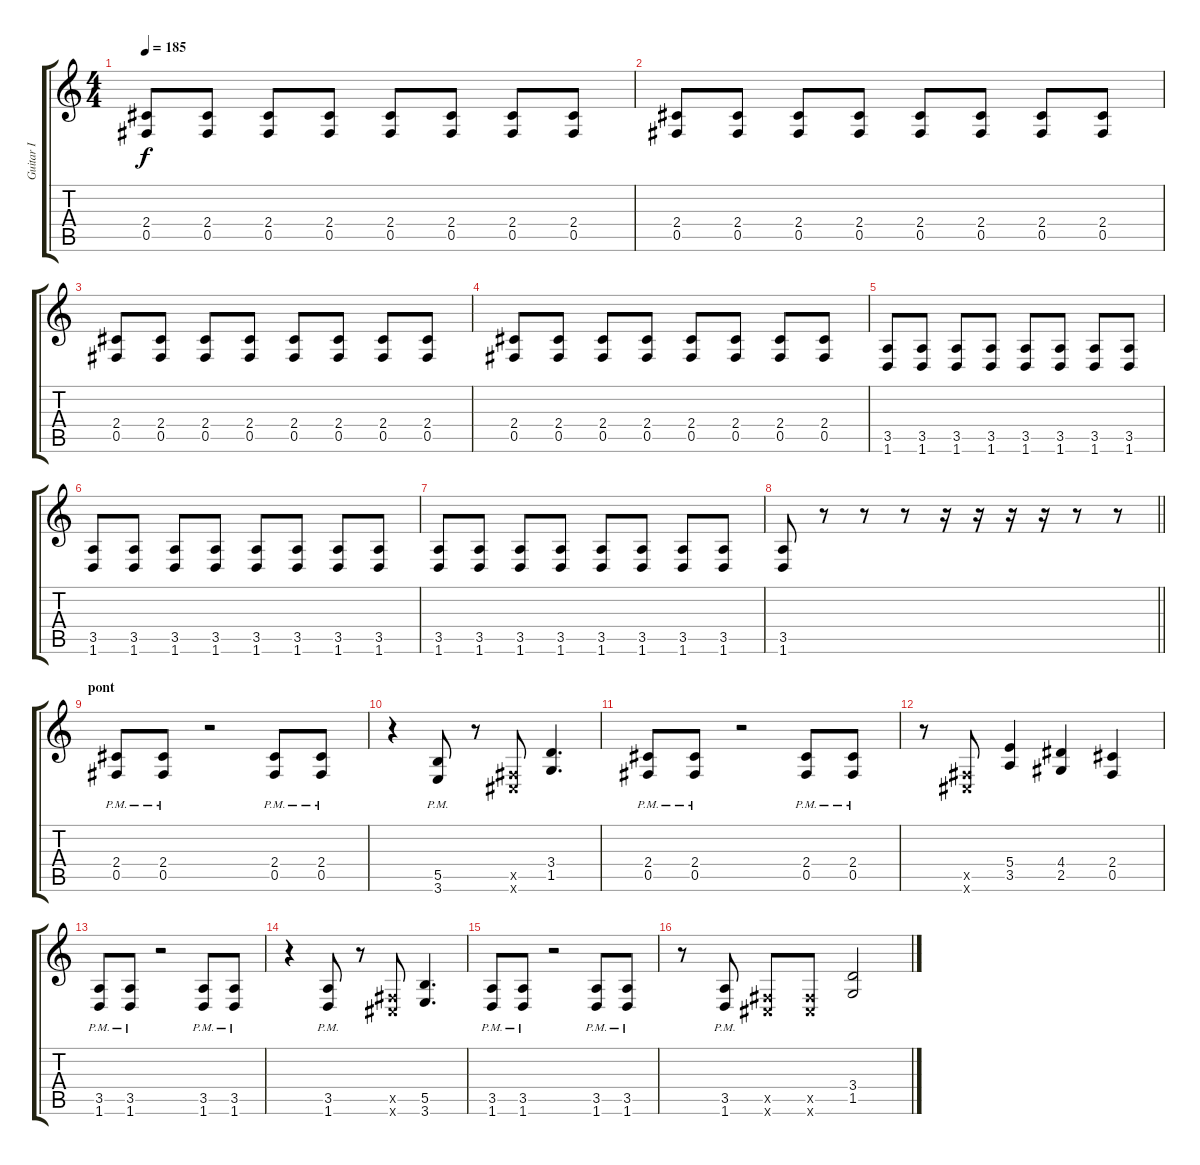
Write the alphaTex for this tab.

\track ("Guitar I" "Guitar I") {instrument distortionguitar}
\staff {score tabs}
\tuning (Db4 Ab3 E3 B2 Gb2 Db2) {hide}
\ts (4 4)
\tempo 185
\clef g2
\ks c
(2.4 0.5).8{dy f} (2.4 0.5).8 (2.4 0.5).8 (2.4 0.5).8 (2.4 0.5).8 (2.4 0.5).8 (2.4 0.5).8 (2.4 0.5).8 |
(2.4 0.5).8 (2.4 0.5).8 (2.4 0.5).8 (2.4 0.5).8 (2.4 0.5).8 (2.4 0.5).8 (2.4 0.5).8 (2.4 0.5).8 |
(2.4 0.5).8 (2.4 0.5).8 (2.4 0.5).8 (2.4 0.5).8 (2.4 0.5).8 (2.4 0.5).8 (2.4 0.5).8 (2.4 0.5).8 |
(2.4 0.5).8 (2.4 0.5).8 (2.4 0.5).8 (2.4 0.5).8 (2.4 0.5).8 (2.4 0.5).8 (2.4 0.5).8 (2.4 0.5).8 |
(3.5 1.6).8 (3.5 1.6).8 (3.5 1.6).8 (3.5 1.6).8 (3.5 1.6).8 (3.5 1.6).8 (3.5 1.6).8 (3.5 1.6).8 |
(3.5 1.6).8 (3.5 1.6).8 (3.5 1.6).8 (3.5 1.6).8 (3.5 1.6).8 (3.5 1.6).8 (3.5 1.6).8 (3.5 1.6).8 |
(3.5 1.6).8 (3.5 1.6).8 (3.5 1.6).8 (3.5 1.6).8 (3.5 1.6).8 (3.5 1.6).8 (3.5 1.6).8 (3.5 1.6).8 |
\barLineRight lightlight
(3.5 1.6).8 r.8 r.8 r.8 r.16 r.16 r.16 r.16 r.8 r.8 |
\section ("" "pont")
(2.4{pm} 0.5{pm}).8 (2.4{pm} 0.5{pm}).8 r.2 (2.4{pm} 0.5{pm}).8 (2.4{pm} 0.5{pm}).8 |
r.4 (5.5{pm} 3.6{pm}).8 r.8 (0.5{x} 0.6{x}).8 (3.4 1.5).4{d} |
(2.4{pm} 0.5{pm}).8 (2.4{pm} 0.5{pm}).8 r.2 (2.4{pm} 0.5{pm}).8 (2.4{pm} 0.5{pm}).8 |
r.8 (0.5{x} 0.6{x}).8 (5.4 3.5).4 (4.4 2.5).4 (2.4 0.5).4 |
(3.5{pm} 1.6{pm}).8 (3.5{pm} 1.6{pm}).8 r.2 (3.5{pm} 1.6{pm}).8 (3.5{pm} 1.6{pm}).8 |
r.4 (3.5{pm} 1.6{pm}).8 r.8 (0.5{x} 0.6{x}).8 (5.5 3.6).4{d} |
(3.5{pm} 1.6{pm}).8 (3.5{pm} 1.6{pm}).8 r.2 (3.5{pm} 1.6{pm}).8 (3.5{pm} 1.6{pm}).8 |
r.8 (3.5{pm} 1.6{pm}).8 (0.5{x} 0.6{x}).8 (0.5{x} 0.6{x}).8 (3.4 1.5).2
